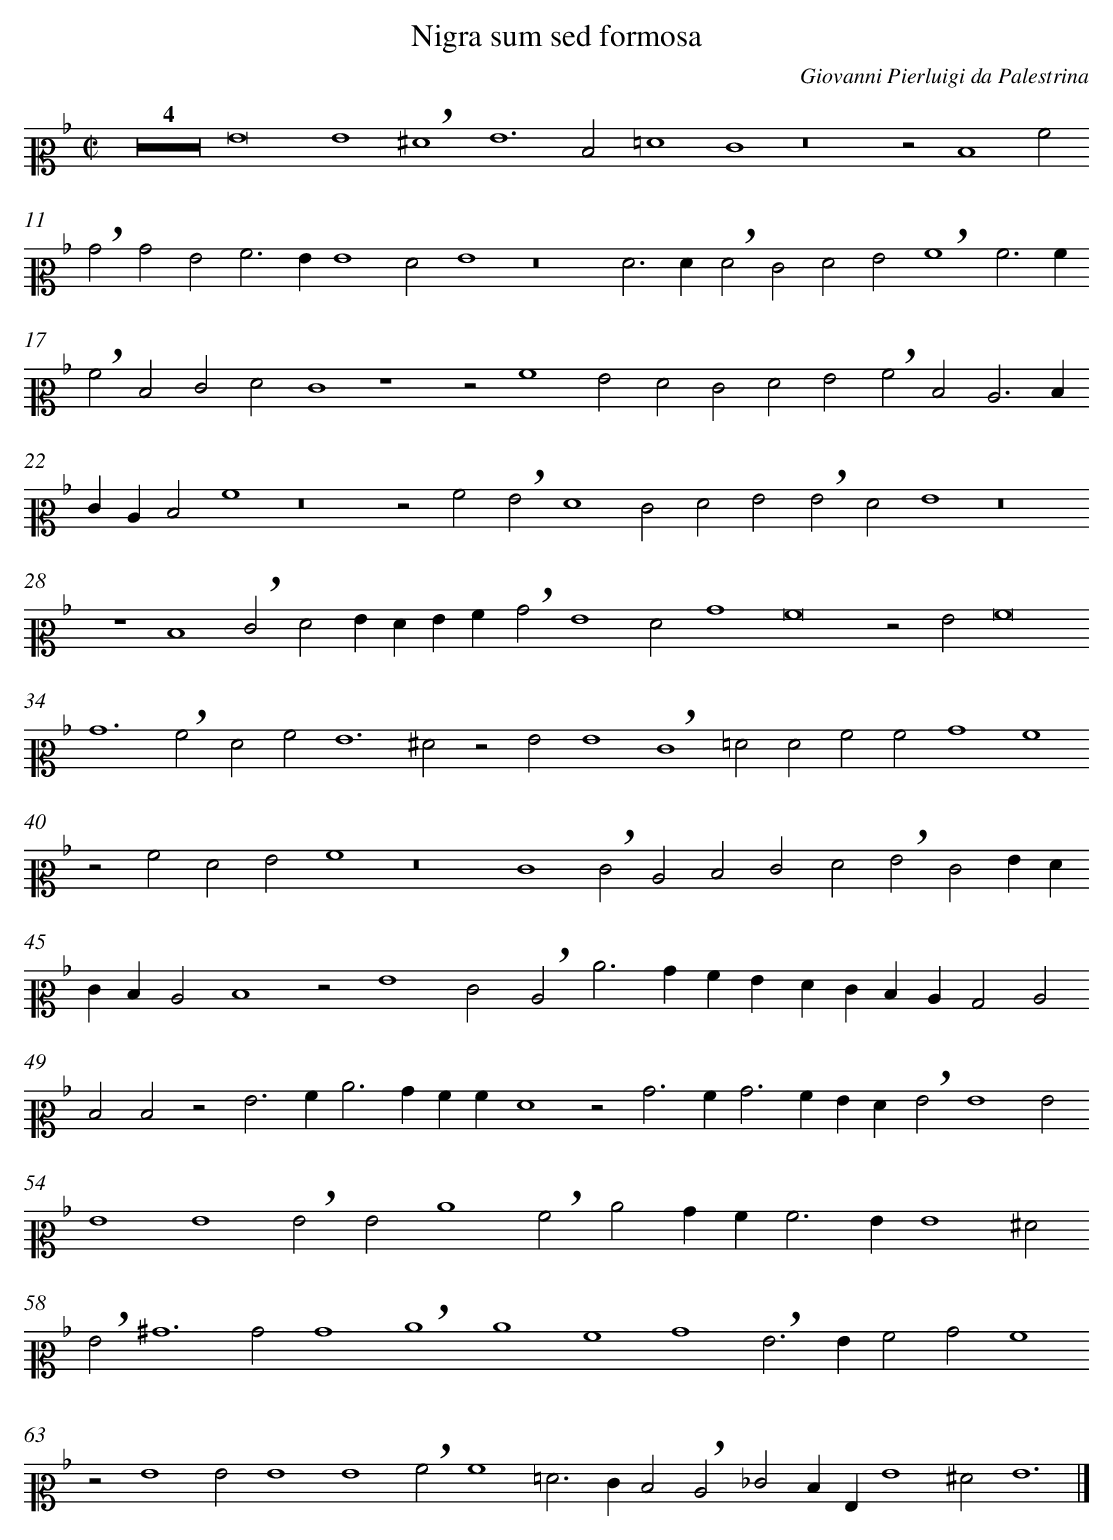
X:1
T: Nigra sum sed formosa
C: Giovanni Pierluigi da Palestrina
L: 1/4
M: C|
K: F clef=C2
Z4 [|]
G8 [|]
G4!breath!^F4 [|]
G6D2 [|]
=F4E4 [|]
z8 [|]
z2D4A2 [|]
!breath!B2B2G2A3 [|]
GG4F2 [|]
G4z8 [|]
F3F [|]
!breath!F2E2F2G2 [|]
!breath!A4A3A [|]
!breath!A2D2E2F2 [|]
E4z4 [|]
z2A4G2 [|]
F2E2F2G2 [|]
!breath!A2D2C3D [|]
ECD2A4 [|]
z8 [|]
z2A2!breath!G2F4 [|]
E2F2G2 [|]
!breath!G2F2G4 [|]
z8 [|]
z4D4 [|]
!breath!E2F2GFGA [|]
!breath!B2G4F2 [|]
B4A8 [|]
z2G2 [|]
A8 [|]
B6!breath!A2 [|]
F2A2G6 [|]
^F2z2G2 [|]
G4!breath!E4 [|]
=F2F2A2A2 [|]
B4A4 [|]
z2A2F2G2 [|]
A4z8 [|]
E4 [|]
!breath!E2C2D2E2 [|]
F2!breath!G2E2GF [|]
EDC2D4 [|]
z2G4E2 [|]
!breath!C2c2>B2AG [|]
FEDCB,2C2 [|]
D2D2z2G3 [|]
A2<c2BAA [|]
F4z2B3 [|]
A2<B2AGF [|]
!breath!G2G4G2 [|]
G4G4 [|]
!breath!G2G2c4 [|]
!breath!A2c2BAA3 [|]
GG4^F2 [|]
!breath!G2^B6 [|]
B2B4!breath!c4 [|]
c4A4 [|]
B4!breath!G3 [|]
GA2B2A4 [|]
z2G4 [|]
G2G4G4 [|]
!breath!A2A4 [|]
=F2>E2D2!breath!C2 [|]
_E2DG,G4 [|]
^F2G6 |]
